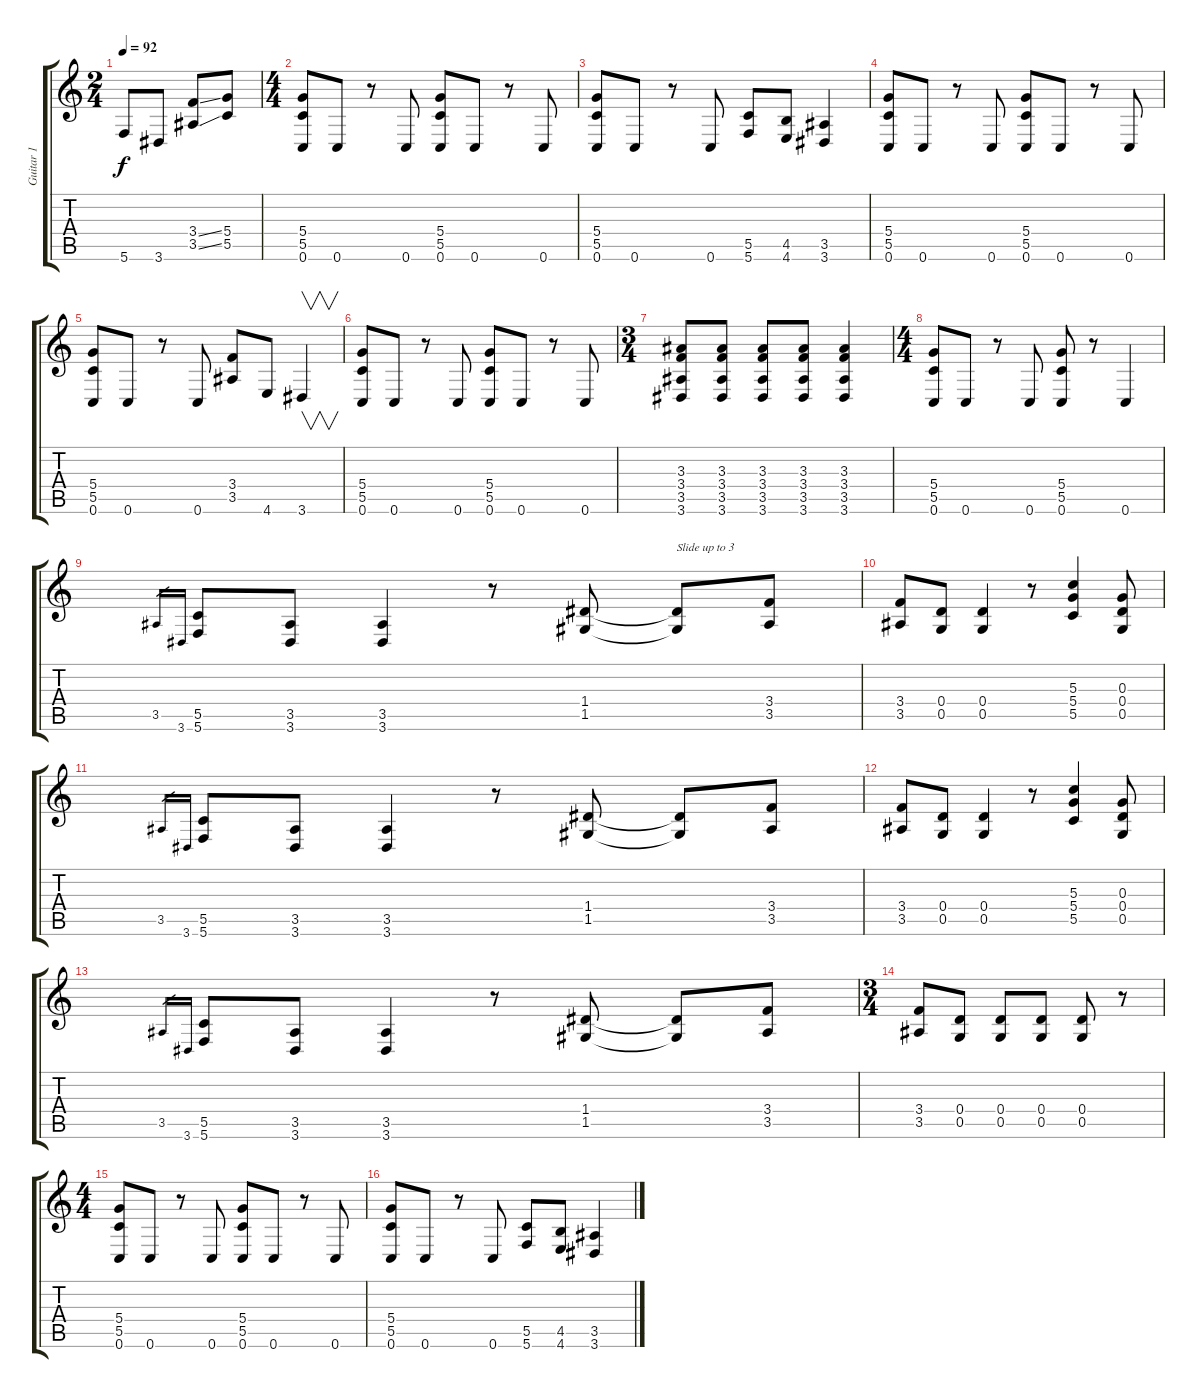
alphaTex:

\track ("Guitar 1" "Guitar 1") {instrument overdrivenguitar}
\staff {score tabs}
\tuning (E4 B3 G3 D3 G2 C2) {hide}
\ts (2 4)
\tempo 92
\clef g2
\ks c
5.6.8{dy f} 3.6.8 (3.4{ss} 3.5{ss}).8 (5.4 5.5).8 |
\ts (4 4)
(5.4 5.5 0.6).8 0.6.8 r.8 0.6.8 (5.4 5.5 0.6).8 0.6.8 r.8 0.6.8 |
(5.4 5.5 0.6).8 0.6.8 r.8 0.6.8 (5.5 5.6).8 (4.5 4.6).8 (3.5 3.6).4 |
(5.4 5.5 0.6).8 0.6.8 r.8 0.6.8 (5.4 5.5 0.6).8 0.6.8 r.8 0.6.8 |
(5.4 5.5 0.6).8 0.6.8 r.8 0.6.8 (3.4 3.5).8 4.6.8 3.6.4{v} |
(5.4 5.5 0.6).8 0.6.8 r.8 0.6.8 (5.4 5.5 0.6).8 0.6.8 r.8 0.6.8 |
\ts (3 4)
(3.3 3.4 3.5 3.6).8 (3.3 3.4 3.5 3.6).8 (3.3 3.4 3.5 3.6).8 (3.3 3.4 3.5 3.6).8 (3.3 3.4 3.5 3.6).4 |
\ts (4 4)
(5.4 5.5 0.6).8 0.6.8 r.8 0.6.8 (5.4 5.5 0.6).8 r.8 0.6.4 |
3.5.16{gr} 3.6.16{gr} (5.5 5.6).8 (3.5 3.6).8 (3.5 3.6).4 r.8 (1.4 1.5).8 (1.4{t} 1.5{t}).8{txt "Slide up to 3"} (3.4 3.5).8 |
(3.4 3.5).8 (0.4 0.5).8 (0.4 0.5).4 r.8 (5.3 5.4 5.5).4 (0.3 0.4 0.5).8 |
3.5.16{gr} 3.6.16{gr} (5.5 5.6).8 (3.5 3.6).8 (3.5 3.6).4 r.8 (1.4 1.5).8 (1.4{t} 1.5{t}).8 (3.4 3.5).8 |
(3.4 3.5).8 (0.4 0.5).8 (0.4 0.5).4 r.8 (5.3 5.4 5.5).4 (0.3 0.4 0.5).8 |
3.5.16{gr} 3.6.16{gr} (5.5 5.6).8 (3.5 3.6).8 (3.5 3.6).4 r.8 (1.4 1.5).8 (1.4{t} 1.5{t}).8 (3.4 3.5).8 |
\ts (3 4)
(3.4 3.5).8 (0.4 0.5).8 (0.4 0.5).8 (0.4 0.5).8 (0.4 0.5).8 r.8 |
\ts (4 4)
(5.4 5.5 0.6).8 0.6.8 r.8 0.6.8 (5.4 5.5 0.6).8 0.6.8 r.8 0.6.8 |
(5.4 5.5 0.6).8 0.6.8 r.8 0.6.8 (5.5 5.6).8 (4.5 4.6).8 (3.5 3.6).4
